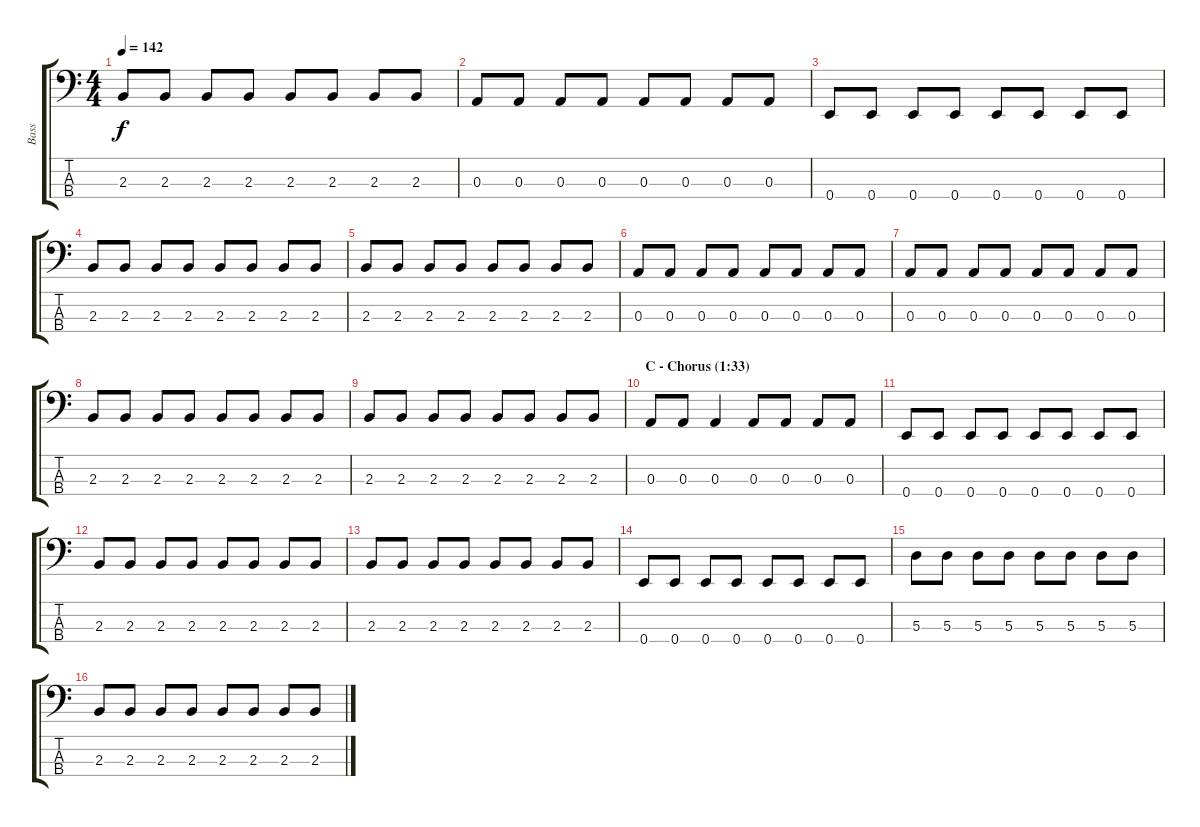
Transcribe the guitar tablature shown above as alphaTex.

\track ("Bass" "Bass") {instrument electricbasspick}
\staff {score tabs}
\tuning (G2 D2 A1 E1) {hide}
\ts (4 4)
\tempo 142
\clef f4
\ks c
2.3.8{dy f} 2.3.8 2.3.8 2.3.8 2.3.8 2.3.8 2.3.8 2.3.8 |
0.3.8 0.3.8 0.3.8 0.3.8 0.3.8 0.3.8 0.3.8 0.3.8 |
0.4.8 0.4.8 0.4.8 0.4.8 0.4.8 0.4.8 0.4.8 0.4.8 |
2.3.8 2.3.8 2.3.8 2.3.8 2.3.8 2.3.8 2.3.8 2.3.8 |
2.3.8 2.3.8 2.3.8 2.3.8 2.3.8 2.3.8 2.3.8 2.3.8 |
0.3.8 0.3.8 0.3.8 0.3.8 0.3.8 0.3.8 0.3.8 0.3.8 |
0.3.8 0.3.8 0.3.8 0.3.8 0.3.8 0.3.8 0.3.8 0.3.8 |
2.3.8 2.3.8 2.3.8 2.3.8 2.3.8 2.3.8 2.3.8 2.3.8 |
2.3.8 2.3.8 2.3.8 2.3.8 2.3.8 2.3.8 2.3.8 2.3.8 |
\section ("" "C - Chorus (1:33)")
0.3.8 0.3.8 0.3.4 0.3.8 0.3.8 0.3.8 0.3.8 |
0.4.8 0.4.8 0.4.8 0.4.8 0.4.8 0.4.8 0.4.8 0.4.8 |
2.3.8 2.3.8 2.3.8 2.3.8 2.3.8 2.3.8 2.3.8 2.3.8 |
2.3.8 2.3.8 2.3.8 2.3.8 2.3.8 2.3.8 2.3.8 2.3.8 |
0.4.8 0.4.8 0.4.8 0.4.8 0.4.8 0.4.8 0.4.8 0.4.8 |
5.3.8 5.3.8 5.3.8 5.3.8 5.3.8 5.3.8 5.3.8 5.3.8 |
2.3.8 2.3.8 2.3.8 2.3.8 2.3.8 2.3.8 2.3.8 2.3.8
